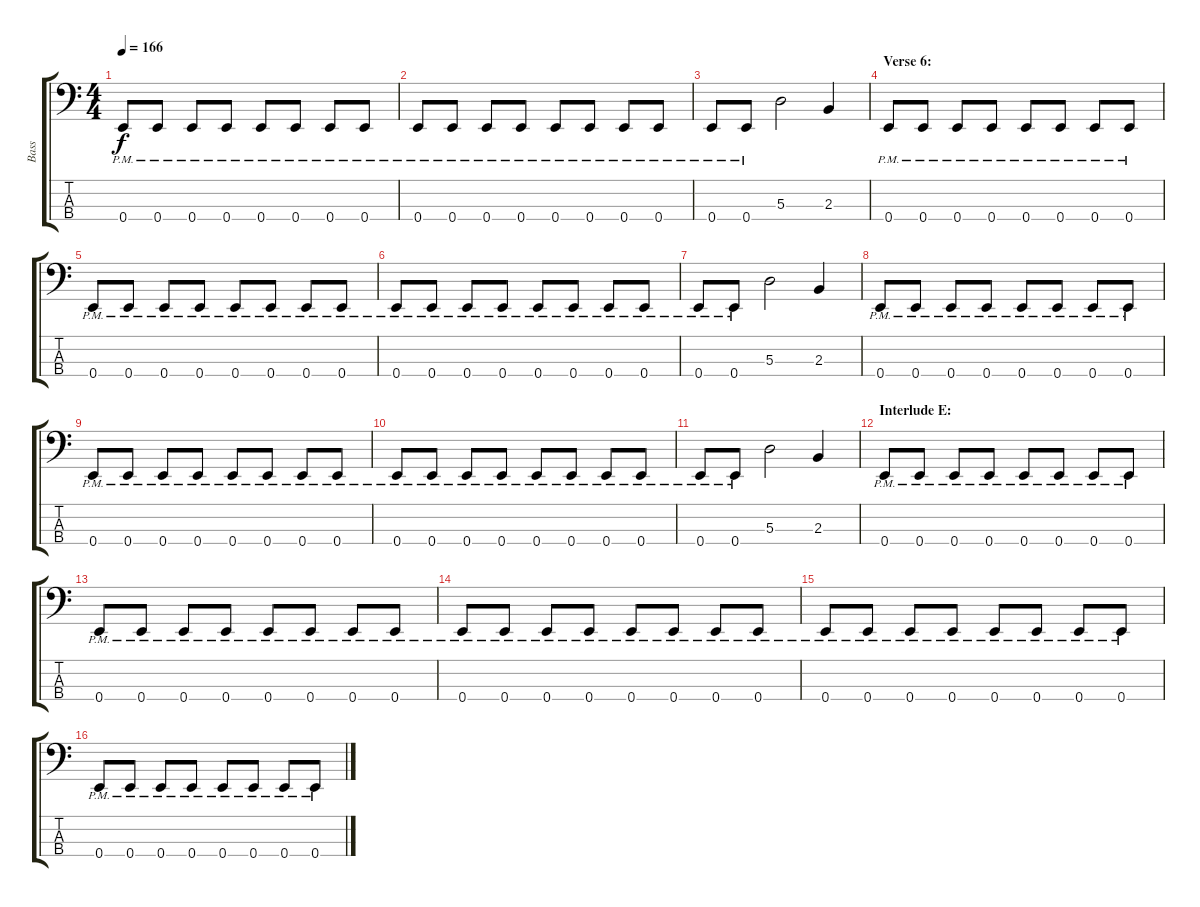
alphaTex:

\track ("Bass" "Bass") {instrument electricbassfinger}
\staff {score tabs}
\tuning (G2 D2 A1 E1) {hide}
\ts (4 4)
\tempo 166
\clef f4
\ks c
0.4{pm}.8{dy f} 0.4{pm}.8 0.4{pm}.8 0.4{pm}.8 0.4{pm}.8 0.4{pm}.8 0.4{pm}.8 0.4{pm}.8 |
0.4{pm}.8 0.4{pm}.8 0.4{pm}.8 0.4{pm}.8 0.4{pm}.8 0.4{pm}.8 0.4{pm}.8 0.4{pm}.8 |
0.4{pm}.8 0.4{pm}.8 5.3.2 2.3.4 |
\section ("" "Verse 6:")
0.4{pm}.8 0.4{pm}.8 0.4{pm}.8 0.4{pm}.8 0.4{pm}.8 0.4{pm}.8 0.4{pm}.8 0.4{pm}.8 |
0.4{pm}.8 0.4{pm}.8 0.4{pm}.8 0.4{pm}.8 0.4{pm}.8 0.4{pm}.8 0.4{pm}.8 0.4{pm}.8 |
0.4{pm}.8 0.4{pm}.8 0.4{pm}.8 0.4{pm}.8 0.4{pm}.8 0.4{pm}.8 0.4{pm}.8 0.4{pm}.8 |
0.4{pm}.8 0.4{pm}.8 5.3.2 2.3.4 |
0.4{pm}.8 0.4{pm}.8 0.4{pm}.8 0.4{pm}.8 0.4{pm}.8 0.4{pm}.8 0.4{pm}.8 0.4{pm}.8 |
0.4{pm}.8 0.4{pm}.8 0.4{pm}.8 0.4{pm}.8 0.4{pm}.8 0.4{pm}.8 0.4{pm}.8 0.4{pm}.8 |
0.4{pm}.8 0.4{pm}.8 0.4{pm}.8 0.4{pm}.8 0.4{pm}.8 0.4{pm}.8 0.4{pm}.8 0.4{pm}.8 |
0.4{pm}.8 0.4{pm}.8 5.3.2 2.3.4 |
\section ("" "Interlude E:")
0.4{pm}.8 0.4{pm}.8 0.4{pm}.8 0.4{pm}.8 0.4{pm}.8 0.4{pm}.8 0.4{pm}.8 0.4{pm}.8 |
0.4{pm}.8 0.4{pm}.8 0.4{pm}.8 0.4{pm}.8 0.4{pm}.8 0.4{pm}.8 0.4{pm}.8 0.4{pm}.8 |
0.4{pm}.8 0.4{pm}.8 0.4{pm}.8 0.4{pm}.8 0.4{pm}.8 0.4{pm}.8 0.4{pm}.8 0.4{pm}.8 |
0.4{pm}.8 0.4{pm}.8 0.4{pm}.8 0.4{pm}.8 0.4{pm}.8 0.4{pm}.8 0.4{pm}.8 0.4{pm}.8 |
0.4{pm}.8 0.4{pm}.8 0.4{pm}.8 0.4{pm}.8 0.4{pm}.8 0.4{pm}.8 0.4{pm}.8 0.4{pm}.8
